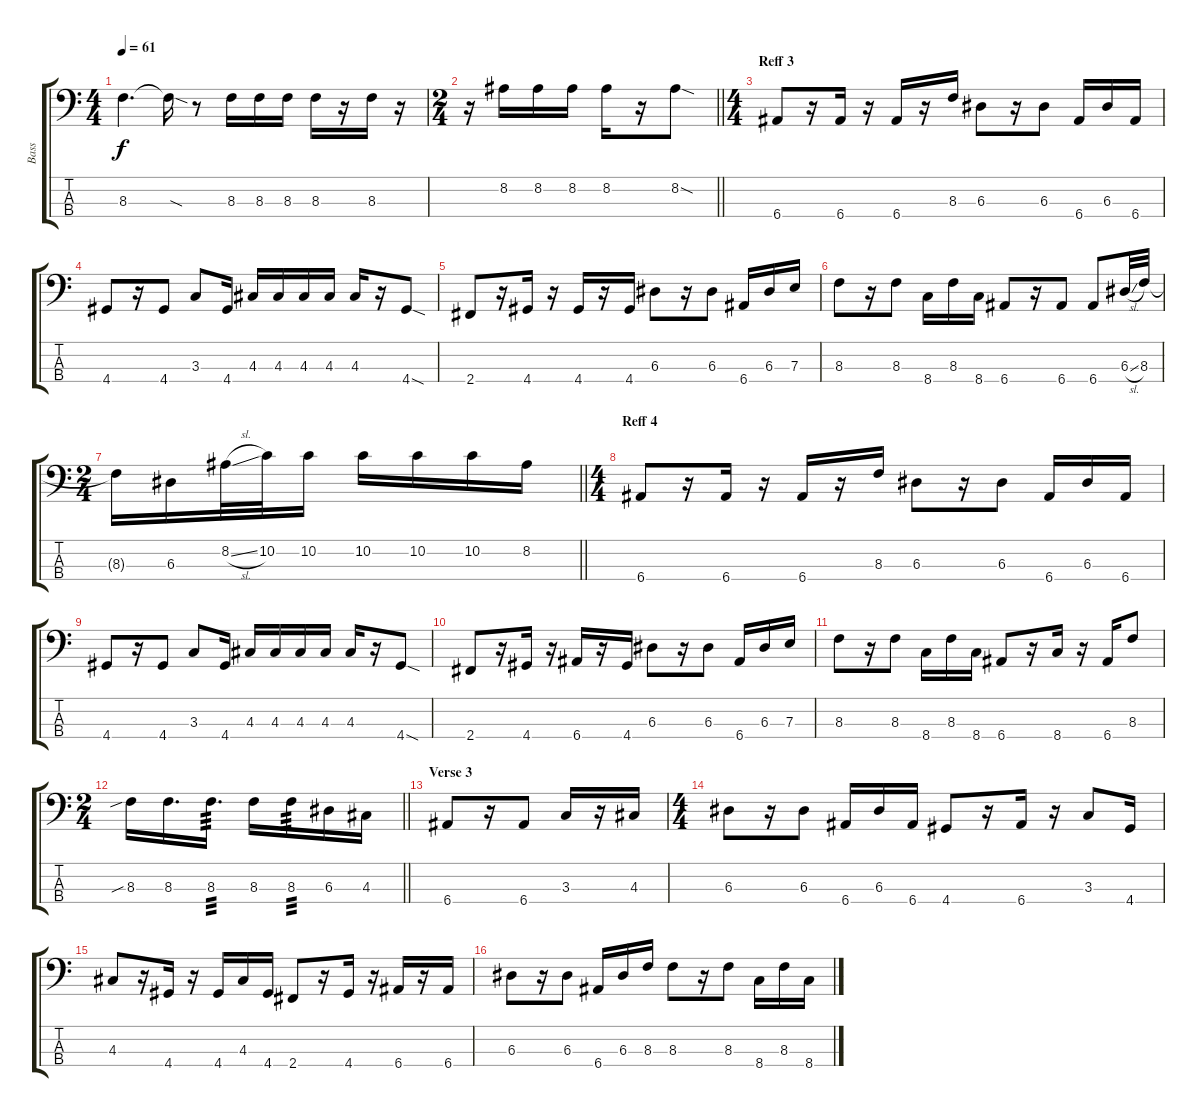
\track ("Bass" "Bass") {instrument electricbassfinger}
\staff {score tabs}
\tuning (G2 D2 A1 E1) {hide}
\ts (4 4)
\tempo 61
\clef f4
\ks c
8.3.4{d dy f} 8.3{sod t}.16 r.8 8.3.16 8.3.16 8.3.16 8.3.16 r.16 8.3.16 r.16 |
\ts (2 4)
\barLineRight lightlight
r.16 8.2.16 8.2.16 8.2.16 8.2.16 r.16 8.2{sod}.8 |
\ts (4 4)
\section ("" "Reff 3")
6.4.8 r.16 6.4.16 r.16 6.4.16 r.16 8.3.16 6.3.8 r.16 6.3.8 6.4.16 6.3.16 6.4.16 |
4.4.8 r.16 4.4.8 3.3.8 4.4.16 4.3.16 4.3.16 4.3.16 4.3.16 4.3.16 r.16 4.4{sod}.8 |
2.4.8 r.16 4.4.16 r.16 4.4.16 r.16 4.4.16 6.3.8 r.16 6.3.8 6.4.16 6.3.16 7.3.16 |
8.3.8 r.16 8.3.8 8.4.16 8.3.16 8.4.16 6.4.8 r.16 6.4.8 6.4.8 6.3{sl}.32 8.3.32 |
\ts (2 4)
\barLineRight lightlight
8.3{t}.16 6.3.16 8.2{sl}.32 10.2.32 10.2.16 10.2.16 10.2.16 10.2.16 8.2.16 |
\ts (4 4)
\section ("" "Reff 4")
6.4.8 r.16 6.4.16 r.16 6.4.16 r.16 8.3.16 6.3.8 r.16 6.3.8 6.4.16 6.3.16 6.4.16 |
4.4.8 r.16 4.4.8 3.3.8 4.4.16 4.3.16 4.3.16 4.3.16 4.3.16 4.3.16 r.16 4.4{sod}.8 |
2.4.8 r.16 4.4.16 r.16 6.4.16 r.16 4.4.16 6.3.8 r.16 6.3.8 6.4.16 6.3.16 7.3.16 |
8.3.8 r.16 8.3.8 8.4.16 8.3.16 8.4.16 6.4.8 r.16 8.4.16 r.16 6.4.16 8.3.8 |
\ts (2 4)
\barLineRight lightlight
8.3{sib}.16 8.3.16{d} 8.3.16{d tp 3} 8.3.16 8.3.16{tp 3} 6.3.16 4.3.16 |
\section ("" "Verse 3")
6.4.8 r.16 6.4.8 3.3.16 r.16 4.3.16 |
\ts (4 4)
6.3.8 r.16 6.3.8 6.4.16 6.3.16 6.4.16 4.4.8 r.16 6.4.16 r.16 3.3.8 4.4.16 |
4.3.8 r.16 4.4.16 r.16 4.4.16 4.3.16 4.4.16 2.4.8 r.16 4.4.16 r.16 6.4.16 r.16 6.4.16 |
6.3.8 r.16 6.3.8 6.4.16 6.3.16 8.3.16 8.3.8 r.16 8.3.8 8.4.16 8.3.16 8.4.16
